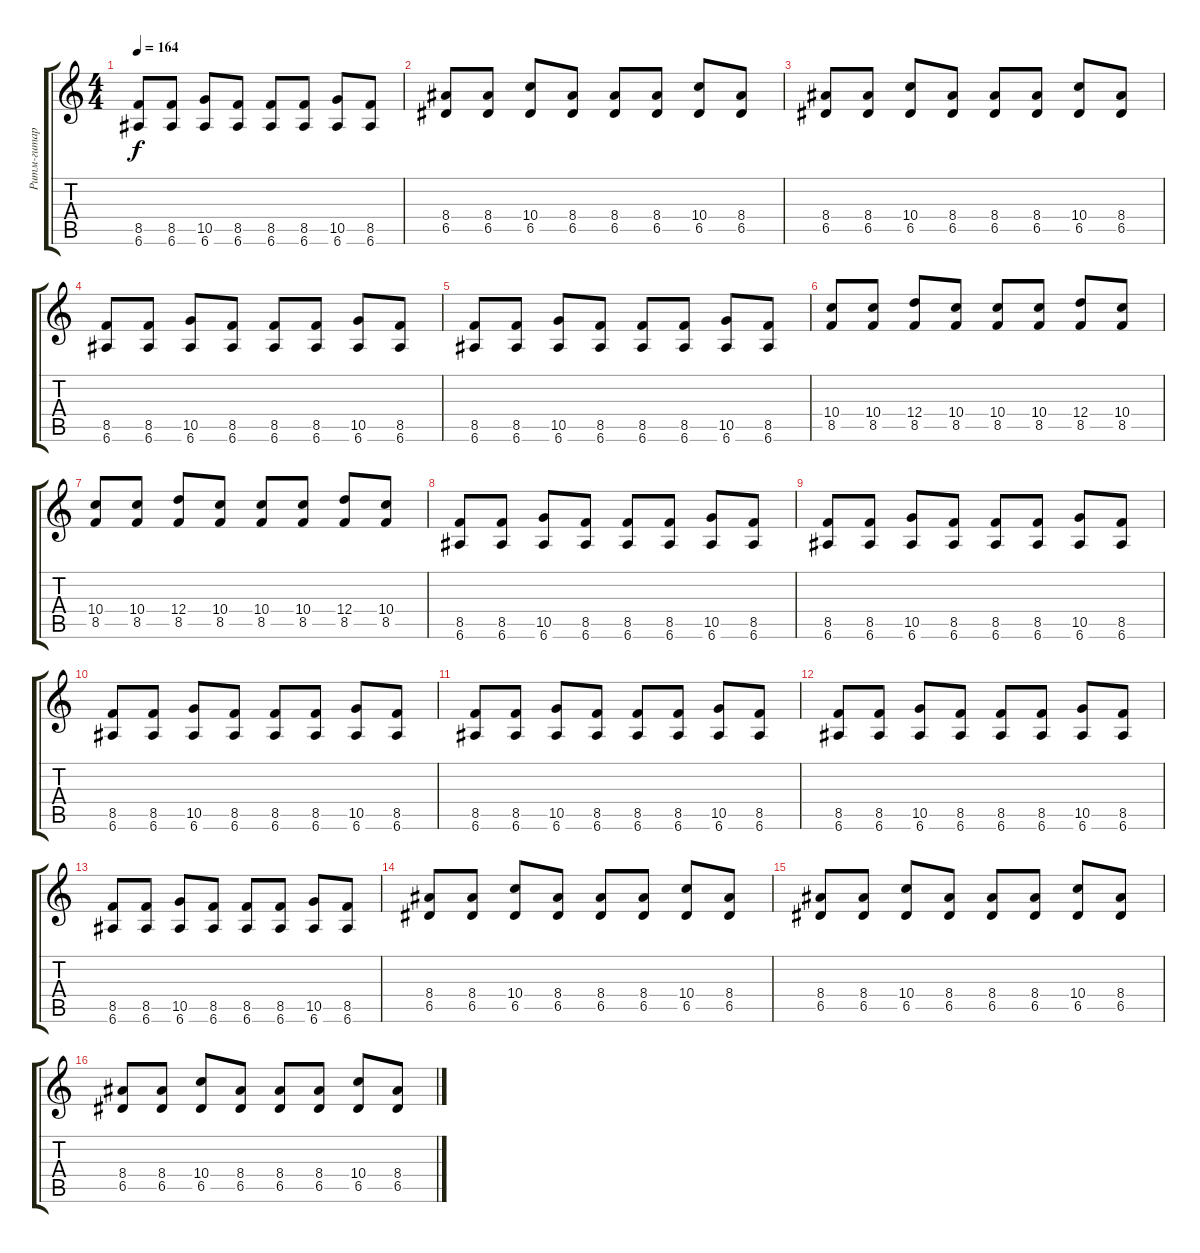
\track ("Ритм-гитара" "Ритм-гитар") {instrument electricbasspick}
\staff {score tabs}
\tuning (E4 B3 G3 D3 A2 E2) {hide}
\ts (4 4)
\tempo 164
\clef g2
\ks c
(8.5 6.6).8{dy f} (8.5 6.6).8 (10.5 6.6).8 (8.5 6.6).8 (8.5 6.6).8 (8.5 6.6).8 (10.5 6.6).8 (8.5 6.6).8 |
(8.4 6.5).8 (8.4 6.5).8 (10.4 6.5).8 (8.4 6.5).8 (8.4 6.5).8 (8.4 6.5).8 (10.4 6.5).8 (8.4 6.5).8 |
(8.4 6.5).8 (8.4 6.5).8 (10.4 6.5).8 (8.4 6.5).8 (8.4 6.5).8 (8.4 6.5).8 (10.4 6.5).8 (8.4 6.5).8 |
(8.5 6.6).8 (8.5 6.6).8 (10.5 6.6).8 (8.5 6.6).8 (8.5 6.6).8 (8.5 6.6).8 (10.5 6.6).8 (8.5 6.6).8 |
(8.5 6.6).8 (8.5 6.6).8 (10.5 6.6).8 (8.5 6.6).8 (8.5 6.6).8 (8.5 6.6).8 (10.5 6.6).8 (8.5 6.6).8 |
(10.4 8.5).8 (10.4 8.5).8 (12.4 8.5).8 (10.4 8.5).8 (10.4 8.5).8 (10.4 8.5).8 (12.4 8.5).8 (10.4 8.5).8 |
(10.4 8.5).8 (10.4 8.5).8 (12.4 8.5).8 (10.4 8.5).8 (10.4 8.5).8 (10.4 8.5).8 (12.4 8.5).8 (10.4 8.5).8 |
(8.5 6.6).8 (8.5 6.6).8 (10.5 6.6).8 (8.5 6.6).8 (8.5 6.6).8 (8.5 6.6).8 (10.5 6.6).8 (8.5 6.6).8 |
(8.5 6.6).8 (8.5 6.6).8 (10.5 6.6).8 (8.5 6.6).8 (8.5 6.6).8 (8.5 6.6).8 (10.5 6.6).8 (8.5 6.6).8 |
(8.5 6.6).8 (8.5 6.6).8 (10.5 6.6).8 (8.5 6.6).8 (8.5 6.6).8 (8.5 6.6).8 (10.5 6.6).8 (8.5 6.6).8 |
(8.5 6.6).8 (8.5 6.6).8 (10.5 6.6).8 (8.5 6.6).8 (8.5 6.6).8 (8.5 6.6).8 (10.5 6.6).8 (8.5 6.6).8 |
(8.5 6.6).8 (8.5 6.6).8 (10.5 6.6).8 (8.5 6.6).8 (8.5 6.6).8 (8.5 6.6).8 (10.5 6.6).8 (8.5 6.6).8 |
(8.5 6.6).8 (8.5 6.6).8 (10.5 6.6).8 (8.5 6.6).8 (8.5 6.6).8 (8.5 6.6).8 (10.5 6.6).8 (8.5 6.6).8 |
(8.4 6.5).8 (8.4 6.5).8 (10.4 6.5).8 (8.4 6.5).8 (8.4 6.5).8 (8.4 6.5).8 (10.4 6.5).8 (8.4 6.5).8 |
(8.4 6.5).8 (8.4 6.5).8 (10.4 6.5).8 (8.4 6.5).8 (8.4 6.5).8 (8.4 6.5).8 (10.4 6.5).8 (8.4 6.5).8 |
(8.4 6.5).8 (8.4 6.5).8 (10.4 6.5).8 (8.4 6.5).8 (8.4 6.5).8 (8.4 6.5).8 (10.4 6.5).8 (8.4 6.5).8
